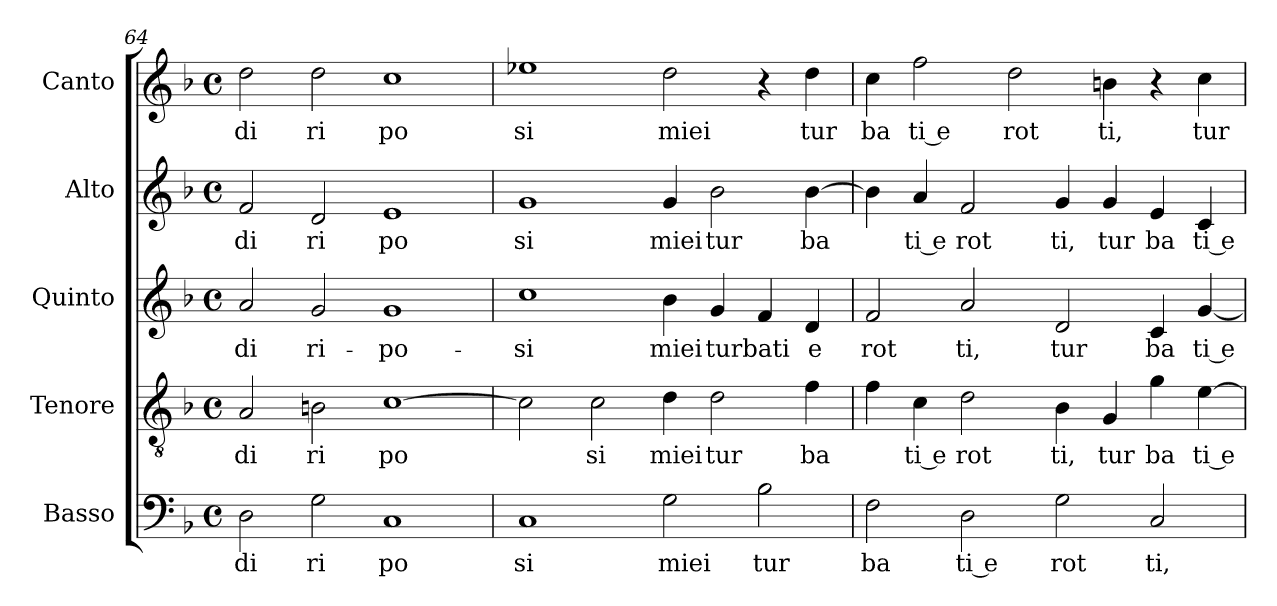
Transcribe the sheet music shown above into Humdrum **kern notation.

**kern	**text	**kern	**text	**kern	**text	**kern	**text	**kern	**text
*part5	*part5	*part4	*part4	*part3	*part3	*part2	*part2	*part1	*part1
*staff5	*staff5	*staff4	*staff4	*staff3	*staff3	*staff2	*staff2	*staff1	*staff1
*I"Basso	*	*I"Tenore	*	*I"Quinto	*	*I"Alto	*	*I"Canto	*
*clefF4	*	*clefGv2	*	*clefG2	*	*clefG2	*	*clefG2	*
*k[b-]	*	*k[b-]	*	*k[b-]	*	*k[b-]	*	*k[b-]	*
*F:	*	*F:	*	*F:	*	*F:	*	*F:	*
*M4/4	*	*M4/4	*	*M4/4	*	*M4/4	*	*M4/4	*
*met(c)	*	*met(c)	*	*met(c)	*	*met(c)	*	*met(c)	*
=64	=64	=64	=64	=64	=64	=64	=64	=64	=64
!	!LO:LY:b:cj	!	!LO:LY:b:cj	!	!LO:LY:b:cj	!	!LO:LY:b:cj	!	!LO:LY:b:cj
2D\	di	2A/	di	2a/	di	2f/	di	2dd\	di
!	!LO:LY:b:cj	!	!LO:LY:b:cj	!	!LO:LY:b:cj	!	!LO:LY:b:cj	!	!LO:LY:b:cj
2G\	ri	2Bn\	ri	2g/	ri-	2d/	ri	2dd\	ri
!	!LO:LY:b:cj	!	!LO:LY:b:cj	!	!LO:LY:b:cj	!	!LO:LY:b:cj	!	!LO:LY:b:cj
1C	po	[>1c	po	1g	-po-	1e	po	1cc	po
=65	=65	=65	=65	=65	=65	=65	=65	=65	=65
!	!LO:LY:b:cj	!	!	!	!LO:LY:b:cj	!	!LO:LY:b:cj	!	!LO:LY:b:cj
1C	si	2c\]	.	1cc	-si	1g	si	1ee-X	si
!	!	!	!LO:LY:b:cj	!	!	!	!	!	!
.	.	2c\	si	.	.	.	.	.	.
!	!LO:LY:b:cj	!	!LO:LY:b:cj	!	!LO:LY:b:cj	!	!LO:LY:b:cj	!	!LO:LY:b:cj
2G\	miei	4d\	miei	4b-\	miei	4g/	miei	2dd\	miei
!	!	!	!LO:LY:b:cj	!	!LO:LY:b	!	!LO:LY:b:cj	!	!
.	.	2d\	tur	4g/	turbati	2b-\	tur	.	.
!	!LO:LY:b:cj	!	!	!	!	!	!	!	!
2B-\	tur	.	.	4f/	.	.	.	4r	.
!	!	!	!LO:LY:b:cj	!	!LO:LY:b	!	!LO:LY:b:cj	!	!LO:LY:b:cj
.	.	4f\	ba	4d/	e	[>4b-\	ba	4dd\	tur
!!LO:PB:g=z
=66	=66	=66	=66	=66	=66	=66	=66	=66	=66
!	!LO:LY:b:cj	!	!	!	!LO:LY:b:cj	!	!	!	!LO:LY:b:cj
2F\	ba	4f\	.	2f/	rot	4b-\]	.	4cc\	ba
!	!	!	!LO:LY:b:rj	!	!	!	!LO:LY:b:rj	!	!LO:LY:b:rj
.	.	4c\	ti e	.	.	4a/	ti e	2ff\	ti e
!	!LO:LY:b:rj	!	!LO:LY:b:cj	!	!LO:LY:b:cj	!	!LO:LY:b:cj	!	!
2D\	ti e	2d\	rot	2a/	ti,	(2f/	rot	.	.
!	!	!	!	!	!	!	!	!	!LO:LY:b:cj
.	.	.	.	.	.	.	.	2dd\	rot
!	!LO:LY:b:cj	!	!LO:LY:b:cj	!	!LO:LY:b:cj	!	!LO:LY:b:cj	!	!
2G\	rot	4B-\	ti,	2d/	tur	4g/	ti,	.	.
!	!	!	!LO:LY:b:cj	!	!	!	!LO:LY:b:cj	!	!LO:LY:b:cj
.	.	4G/	tur	.	.	4g/	tur	4bn\	ti,
!	!LO:LY:b:cj	!	!LO:LY:b:cj	!	!LO:LY:b:cj	!	!LO:LY:b:cj	!	!
2C/	ti,	4g\	ba	4c/	ba	4e/	ba	4r	.
!	!	!	!LO:LY:b:cj	!	!LO:LY:b:cj	!	!LO:LY:b:rj	!	!LO:LY:b:cj
.	.	[>4e\	ti e	[<4g/)	ti e	(<4c/	ti e	4cc\	tur
=	=	=	=	=	=	=	=	=	=
*-	*-	*-	*-	*-	*-	*-	*-	*-	*-
